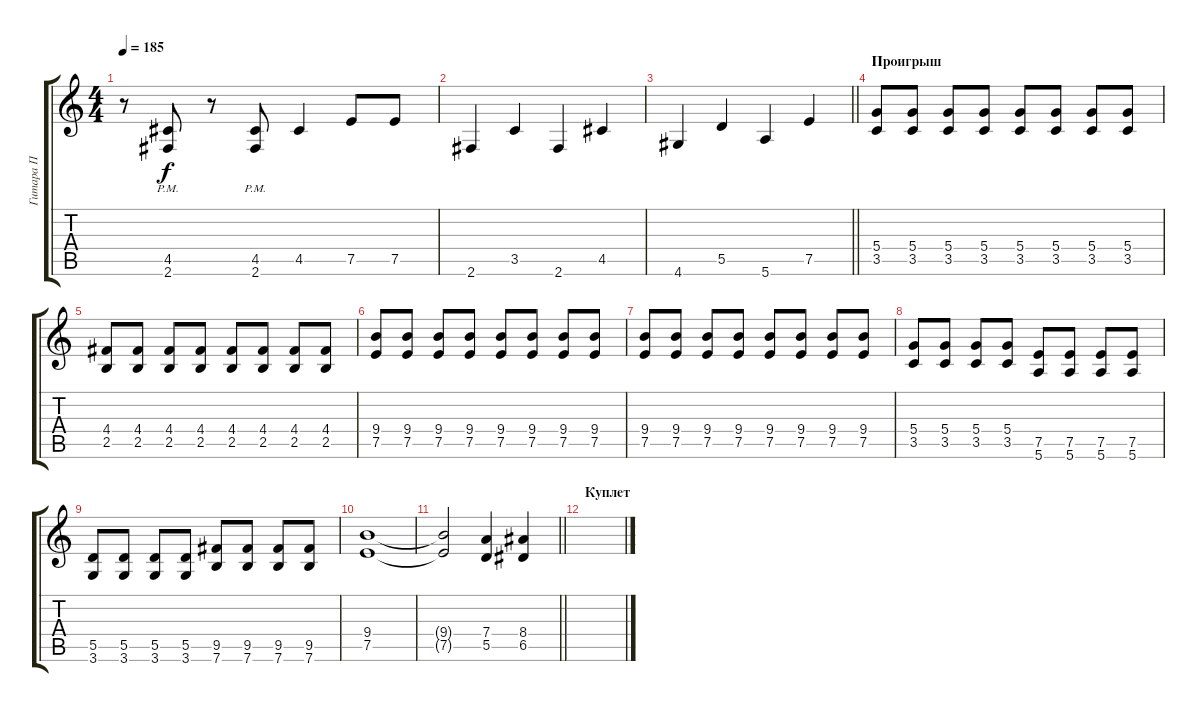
\track ("Гитара П" "Гитара П") {instrument overdrivenguitar}
\staff {score tabs}
\tuning (E4 B3 G3 D3 A2 E2) {hide}
\ts (4 4)
\tempo 185
\clef g2
\ks c
r.8{dy f} (4.5{pm} 2.6{pm}).8 r.8 (4.5{pm} 2.6{pm}).8 4.5.4 7.5.8 7.5.8 |
2.6.4 3.5.4 2.6.4 4.5.4 |
\barLineRight lightlight
4.6.4 5.5.4 5.6.4 7.5.4 |
\section ("" "Проигрыш")
(5.4 3.5).8 (5.4 3.5).8 (5.4 3.5).8 (5.4 3.5).8 (5.4 3.5).8 (5.4 3.5).8 (5.4 3.5).8 (5.4 3.5).8 |
(4.4 2.5).8 (4.4 2.5).8 (4.4 2.5).8 (4.4 2.5).8 (4.4 2.5).8 (4.4 2.5).8 (4.4 2.5).8 (4.4 2.5).8 |
(9.4 7.5).8 (9.4 7.5).8 (9.4 7.5).8 (9.4 7.5).8 (9.4 7.5).8 (9.4 7.5).8 (9.4 7.5).8 (9.4 7.5).8 |
(9.4 7.5).8 (9.4 7.5).8 (9.4 7.5).8 (9.4 7.5).8 (9.4 7.5).8 (9.4 7.5).8 (9.4 7.5).8 (9.4 7.5).8 |
(5.4 3.5).8 (5.4 3.5).8 (5.4 3.5).8 (5.4 3.5).8 (7.5 5.6).8 (7.5 5.6).8 (7.5 5.6).8 (7.5 5.6).8 |
(5.5 3.6).8 (5.5 3.6).8 (5.5 3.6).8 (5.5 3.6).8 (9.5 7.6).8 (9.5 7.6).8 (9.5 7.6).8 (9.5 7.6).8 |
(9.4 7.5).1 |
\barLineRight lightlight
(9.4{t} 7.5{t}).2 (7.4 5.5).4 (8.4 6.5).4 |
\section ("" "Куплет")
